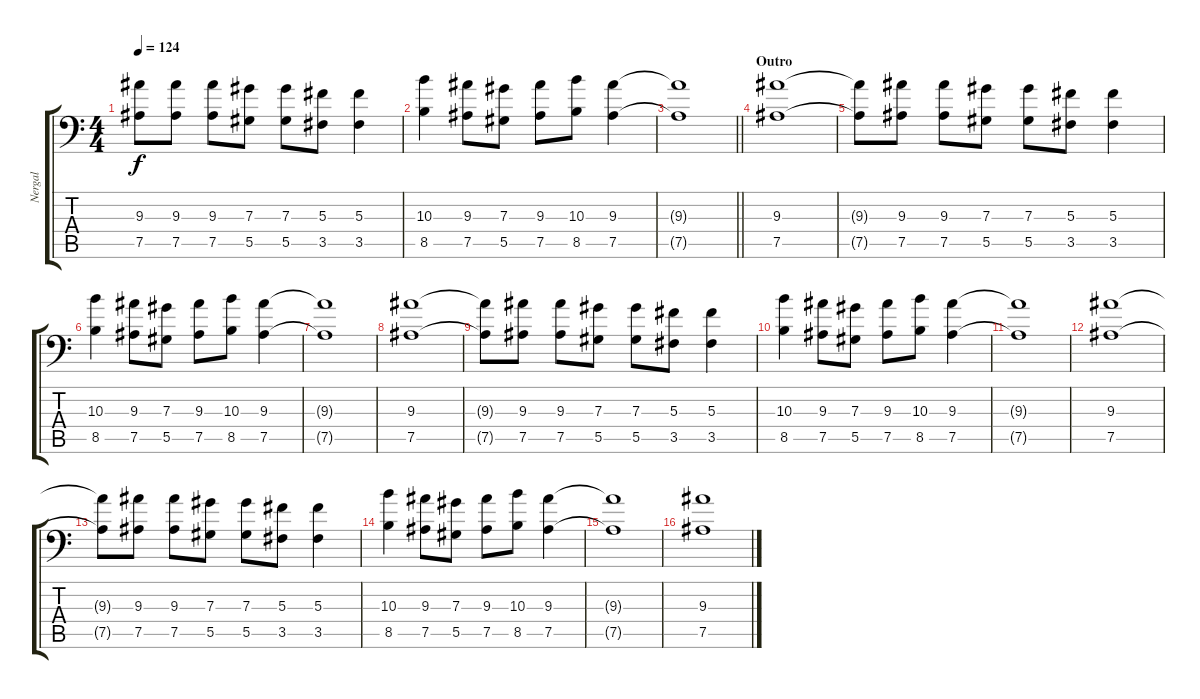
\track ("Nergal" "Nergal") {instrument distortionguitar}
\staff {score tabs}
\tuning (Bb3 F3 Db3 Ab2 Eb2 Bb1) {hide}
\ts (4 4)
\tempo 124
\clef f4
\ks c
(9.3{t} 7.5{t}).8{dy f} (9.3 7.5).8 (9.3 7.5).8 (7.3 5.5).8 (7.3 5.5).8 (5.3 3.5).8 (5.3 3.5).4 |
(10.3 8.5).4 (9.3 7.5).8 (7.3 5.5).8 (9.3 7.5).8 (10.3 8.5).8 (9.3 7.5).4 |
\barLineRight lightlight
(9.3{t} 7.5{t}).1 |
\section ("" "Outro")
(9.3 7.5).1 |
(9.3{t} 7.5{t}).8 (9.3 7.5).8 (9.3 7.5).8 (7.3 5.5).8 (7.3 5.5).8 (5.3 3.5).8 (5.3 3.5).4 |
(10.3 8.5).4 (9.3 7.5).8 (7.3 5.5).8 (9.3 7.5).8 (10.3 8.5).8 (9.3 7.5).4 |
(9.3{t} 7.5{t}).1 |
(9.3 7.5).1 |
(9.3{t} 7.5{t}).8 (9.3 7.5).8 (9.3 7.5).8 (7.3 5.5).8 (7.3 5.5).8 (5.3 3.5).8 (5.3 3.5).4 |
(10.3 8.5).4 (9.3 7.5).8 (7.3 5.5).8 (9.3 7.5).8 (10.3 8.5).8 (9.3 7.5).4 |
(9.3{t} 7.5{t}).1 |
(9.3 7.5).1 |
(9.3{t} 7.5{t}).8 (9.3 7.5).8 (9.3 7.5).8 (7.3 5.5).8 (7.3 5.5).8 (5.3 3.5).8 (5.3 3.5).4 |
(10.3 8.5).4 (9.3 7.5).8 (7.3 5.5).8 (9.3 7.5).8 (10.3 8.5).8 (9.3 7.5).4 |
(9.3{t} 7.5{t}).1 |
(9.3 7.5).1
